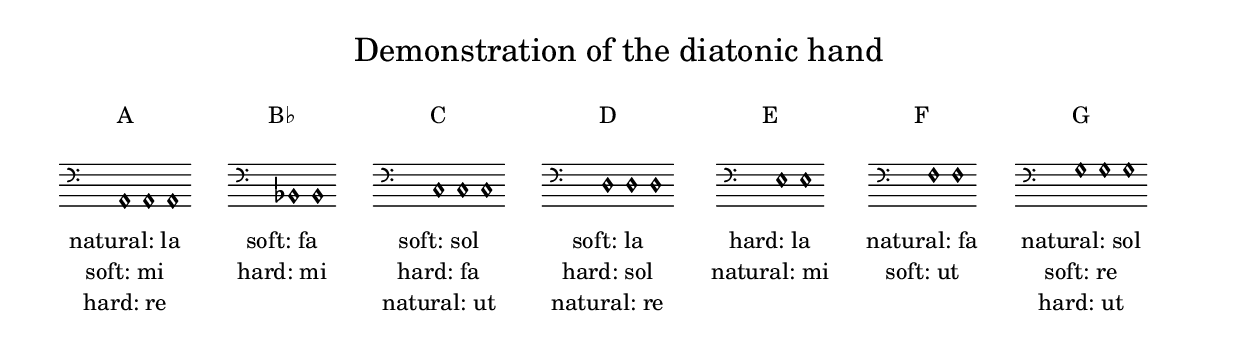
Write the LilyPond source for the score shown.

\version "2.22.2"

% Auto generated file

\header {
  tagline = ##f
}

dot = {
   \once \override Script.add-stem-support = ##f
   \once \override Script.toward-stem-shift = 0
   \once \override Script.skyline-horizontal-padding = 0
   \once \override Script.direction = 1
   \once \override Script.font-size = 1
}

\markup {
  \center-column {
    \line {
      \center-align
      \fontsize#3 { \concat { \normal-text "Demonstration of the diatonic hand"} }
    }
    \null
    \line {
      \center-column {
        \line {
          \left-align {  \normal-text "A" }
        }

        \null
        \line {
          \score {
            <<
              \new Staff \with { instrumentName = ""} {
                \override Staff.TimeSignature.stencil = ##f
                \override Staff.NoteHead.style = #'baroque
                \accidentalStyle Score.forget
                \override Rest.style = #'mensural
                \override NoteHead.style = #'petrucci
                \cadenzaOn
                \clef "mensural-f"
                \key c #`((0 . ,NATURAL) (1 . ,NATURAL) (2 . ,NATURAL)
                          (3 . ,NATURAL) (4 . ,NATURAL) (5 . ,NATURAL)
                          (6 . ,NATURAL))  a,1   a,1   a,1  
                \cadenzaOff
              }
            >>
            \layout {
              \context {
                \Score
                \override SpacingSpanner.common-shortest-duration = #(ly:make-moment 1)
              }
            }
          }
        }
        \null
        \line {
          \left-align {  \normal-text "natural: la" }
        }
        \line {
          \left-align {  \normal-text "soft: mi" }
        }
        \line {
          \left-align {  \normal-text "hard: re" }
        }

      }
      \hspace #3 
      \center-column {
        \line {
          \left-align {  \normal-text "B♭" }
        }

        \null
        \line {
          \score {
            <<
              \new Staff \with { instrumentName = ""} {
                \override Staff.TimeSignature.stencil = ##f
                \override Staff.NoteHead.style = #'baroque
                \accidentalStyle Score.forget
                \override Rest.style = #'mensural
                \override NoteHead.style = #'petrucci
                \cadenzaOn
                \clef "mensural-f"
                \key c #`((0 . ,NATURAL) (1 . ,NATURAL) (2 . ,NATURAL)
                          (3 . ,NATURAL) (4 . ,NATURAL) (5 . ,NATURAL)
                          (6 . ,NATURAL))  bes,1   b,1  
                \cadenzaOff
              }
            >>
            \layout {
              \context {
                \Score
                \override SpacingSpanner.common-shortest-duration = #(ly:make-moment 1)
              }
            }
          }
        }
        \null
        \line {
          \left-align {  \normal-text "soft: fa" }
        }
        \line {
          \left-align {  \normal-text "hard: mi" }
        }

      }
      \hspace #3 
      \center-column {
        \line {
          \left-align {  \normal-text "C" }
        }

        \null
        \line {
          \score {
            <<
              \new Staff \with { instrumentName = ""} {
                \override Staff.TimeSignature.stencil = ##f
                \override Staff.NoteHead.style = #'baroque
                \accidentalStyle Score.forget
                \override Rest.style = #'mensural
                \override NoteHead.style = #'petrucci
                \cadenzaOn
                \clef "mensural-f"
                \key c #`((0 . ,NATURAL) (1 . ,NATURAL) (2 . ,NATURAL)
                          (3 . ,NATURAL) (4 . ,NATURAL) (5 . ,NATURAL)
                          (6 . ,NATURAL))  c1   c1   c1  
                \cadenzaOff
              }
            >>
            \layout {
              \context {
                \Score
                \override SpacingSpanner.common-shortest-duration = #(ly:make-moment 1)
              }
            }
          }
        }
        \null
        \line {
          \left-align {  \normal-text "soft: sol" }
        }
        \line {
          \left-align {  \normal-text "hard: fa" }
        }
        \line {
          \left-align {  \normal-text "natural: ut" }
        }

      }
      \hspace #3 
      \center-column {
        \line {
          \left-align {  \normal-text "D" }
        }

        \null
        \line {
          \score {
            <<
              \new Staff \with { instrumentName = ""} {
                \override Staff.TimeSignature.stencil = ##f
                \override Staff.NoteHead.style = #'baroque
                \accidentalStyle Score.forget
                \override Rest.style = #'mensural
                \override NoteHead.style = #'petrucci
                \cadenzaOn
                \clef "mensural-f"
                \key c #`((0 . ,NATURAL) (1 . ,NATURAL) (2 . ,NATURAL)
                          (3 . ,NATURAL) (4 . ,NATURAL) (5 . ,NATURAL)
                          (6 . ,NATURAL))  d1   d1   d1  
                \cadenzaOff
              }
            >>
            \layout {
              \context {
                \Score
                \override SpacingSpanner.common-shortest-duration = #(ly:make-moment 1)
              }
            }
          }
        }
        \null
        \line {
          \left-align {  \normal-text "soft: la" }
        }
        \line {
          \left-align {  \normal-text "hard: sol" }
        }
        \line {
          \left-align {  \normal-text "natural: re" }
        }

      }
      \hspace #3 
      \center-column {
        \line {
          \left-align {  \normal-text "E" }
        }

        \null
        \line {
          \score {
            <<
              \new Staff \with { instrumentName = ""} {
                \override Staff.TimeSignature.stencil = ##f
                \override Staff.NoteHead.style = #'baroque
                \accidentalStyle Score.forget
                \override Rest.style = #'mensural
                \override NoteHead.style = #'petrucci
                \cadenzaOn
                \clef "mensural-f"
                \key c #`((0 . ,NATURAL) (1 . ,NATURAL) (2 . ,NATURAL)
                          (3 . ,NATURAL) (4 . ,NATURAL) (5 . ,NATURAL)
                          (6 . ,NATURAL))  e1   e1  
                \cadenzaOff
              }
            >>
            \layout {
              \context {
                \Score
                \override SpacingSpanner.common-shortest-duration = #(ly:make-moment 1)
              }
            }
          }
        }
        \null
        \line {
          \left-align {  \normal-text "hard: la" }
        }
        \line {
          \left-align {  \normal-text "natural: mi" }
        }

      }
      \hspace #3 
      \center-column {
        \line {
          \left-align {  \normal-text "F" }
        }

        \null
        \line {
          \score {
            <<
              \new Staff \with { instrumentName = ""} {
                \override Staff.TimeSignature.stencil = ##f
                \override Staff.NoteHead.style = #'baroque
                \accidentalStyle Score.forget
                \override Rest.style = #'mensural
                \override NoteHead.style = #'petrucci
                \cadenzaOn
                \clef "mensural-f"
                \key c #`((0 . ,NATURAL) (1 . ,NATURAL) (2 . ,NATURAL)
                          (3 . ,NATURAL) (4 . ,NATURAL) (5 . ,NATURAL)
                          (6 . ,NATURAL))  f1   f1  
                \cadenzaOff
              }
            >>
            \layout {
              \context {
                \Score
                \override SpacingSpanner.common-shortest-duration = #(ly:make-moment 1)
              }
            }
          }
        }
        \null
        \line {
          \left-align {  \normal-text "natural: fa" }
        }
        \line {
          \left-align {  \normal-text "soft: ut" }
        }

      }
      \hspace #3 
      \center-column {
        \line {
          \left-align {  \normal-text "G" }
        }

        \null
        \line {
          \score {
            <<
              \new Staff \with { instrumentName = ""} {
                \override Staff.TimeSignature.stencil = ##f
                \override Staff.NoteHead.style = #'baroque
                \accidentalStyle Score.forget
                \override Rest.style = #'mensural
                \override NoteHead.style = #'petrucci
                \cadenzaOn
                \clef "mensural-f"
                \key c #`((0 . ,NATURAL) (1 . ,NATURAL) (2 . ,NATURAL)
                          (3 . ,NATURAL) (4 . ,NATURAL) (5 . ,NATURAL)
                          (6 . ,NATURAL))  g1   g1   g1  
                \cadenzaOff
              }
            >>
            \layout {
              \context {
                \Score
                \override SpacingSpanner.common-shortest-duration = #(ly:make-moment 1)
              }
            }
          }
        }
        \null
        \line {
          \left-align {  \normal-text "natural: sol" }
        }
        \line {
          \left-align {  \normal-text "soft: re" }
        }
        \line {
          \left-align {  \normal-text "hard: ut" }
        }

      }
      \hspace #3 

    }
  }
}